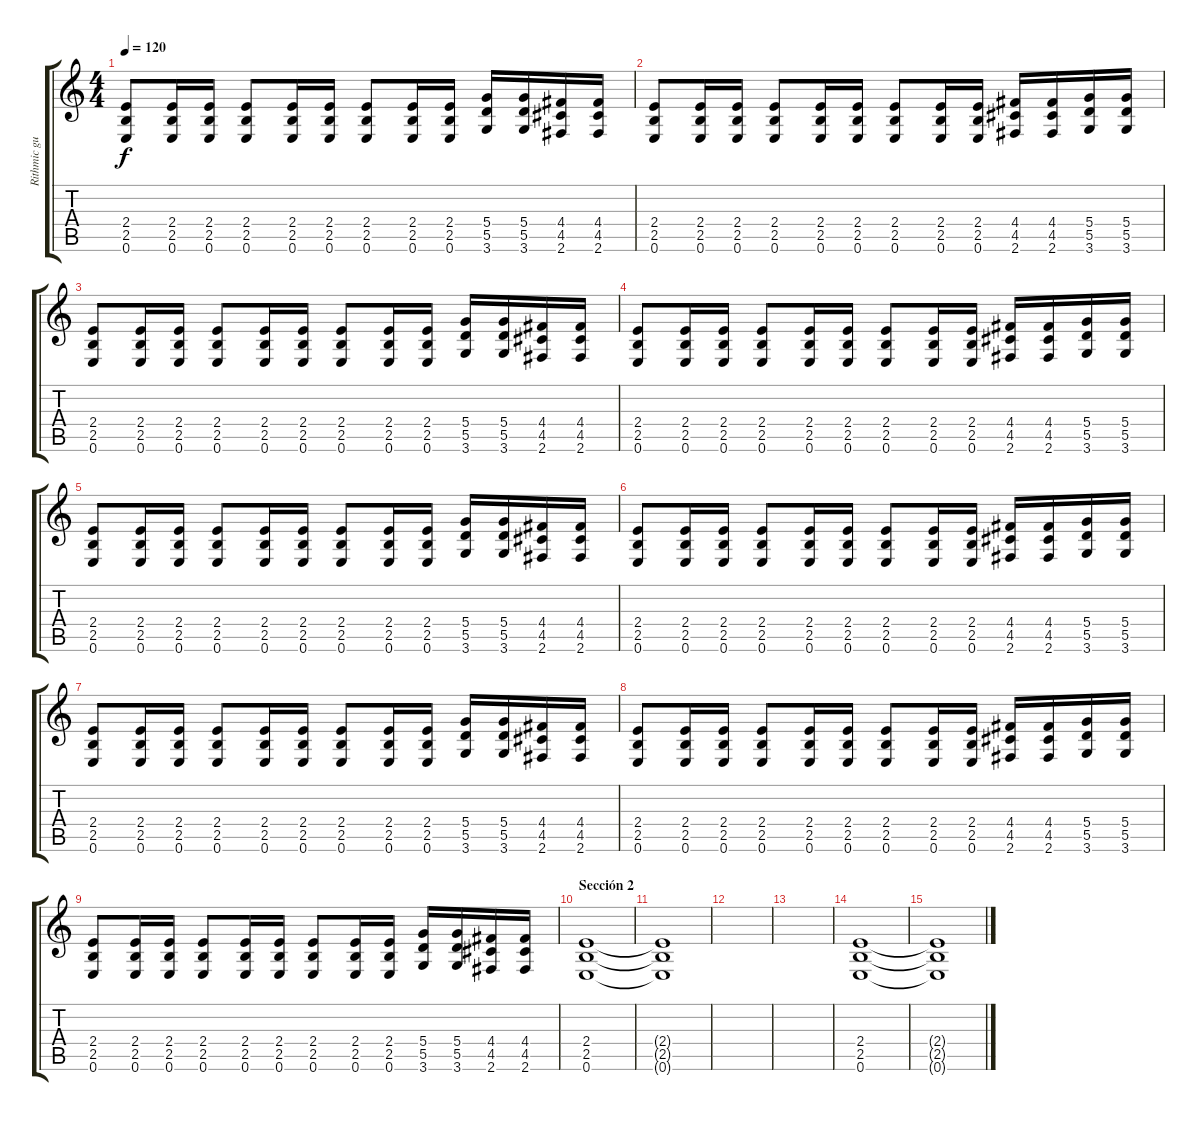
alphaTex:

\track ("Rithmic guitar" "Rithmic gu") {instrument overdrivenguitar}
\staff {score tabs}
\tuning (E4 B3 G3 D3 A2 E2) {hide}
\ts (4 4)
\tempo 120
\clef g2
\ks c
(2.4 2.5 0.6).8{dy f} (2.4 2.5 0.6).16 (2.4 2.5 0.6).16 (2.4 2.5 0.6).8 (2.4 2.5 0.6).16 (2.4 2.5 0.6).16 (2.4 2.5 0.6).8 (2.4 2.5 0.6).16 (2.4 2.5 0.6).16 (5.4 5.5 3.6).16 (5.4 5.5 3.6).16 (4.4 4.5 2.6).16 (4.4 4.5 2.6).16 |
(2.4 2.5 0.6).8 (2.4 2.5 0.6).16 (2.4 2.5 0.6).16 (2.4 2.5 0.6).8 (2.4 2.5 0.6).16 (2.4 2.5 0.6).16 (2.4 2.5 0.6).8 (2.4 2.5 0.6).16 (2.4 2.5 0.6).16 (4.4 4.5 2.6).16 (4.4 4.5 2.6).16 (5.4 5.5 3.6).16 (5.4 5.5 3.6).16 |
(2.4 2.5 0.6).8 (2.4 2.5 0.6).16 (2.4 2.5 0.6).16 (2.4 2.5 0.6).8 (2.4 2.5 0.6).16 (2.4 2.5 0.6).16 (2.4 2.5 0.6).8 (2.4 2.5 0.6).16 (2.4 2.5 0.6).16 (5.4 5.5 3.6).16 (5.4 5.5 3.6).16 (4.4 4.5 2.6).16 (4.4 4.5 2.6).16 |
(2.4 2.5 0.6).8 (2.4 2.5 0.6).16 (2.4 2.5 0.6).16 (2.4 2.5 0.6).8 (2.4 2.5 0.6).16 (2.4 2.5 0.6).16 (2.4 2.5 0.6).8 (2.4 2.5 0.6).16 (2.4 2.5 0.6).16 (4.4 4.5 2.6).16 (4.4 4.5 2.6).16 (5.4 5.5 3.6).16 (5.4 5.5 3.6).16 |
(2.4 2.5 0.6).8 (2.4 2.5 0.6).16 (2.4 2.5 0.6).16 (2.4 2.5 0.6).8 (2.4 2.5 0.6).16 (2.4 2.5 0.6).16 (2.4 2.5 0.6).8 (2.4 2.5 0.6).16 (2.4 2.5 0.6).16 (5.4 5.5 3.6).16 (5.4 5.5 3.6).16 (4.4 4.5 2.6).16 (4.4 4.5 2.6).16 |
(2.4 2.5 0.6).8 (2.4 2.5 0.6).16 (2.4 2.5 0.6).16 (2.4 2.5 0.6).8 (2.4 2.5 0.6).16 (2.4 2.5 0.6).16 (2.4 2.5 0.6).8 (2.4 2.5 0.6).16 (2.4 2.5 0.6).16 (4.4 4.5 2.6).16 (4.4 4.5 2.6).16 (5.4 5.5 3.6).16 (5.4 5.5 3.6).16 |
(2.4 2.5 0.6).8 (2.4 2.5 0.6).16 (2.4 2.5 0.6).16 (2.4 2.5 0.6).8 (2.4 2.5 0.6).16 (2.4 2.5 0.6).16 (2.4 2.5 0.6).8 (2.4 2.5 0.6).16 (2.4 2.5 0.6).16 (5.4 5.5 3.6).16 (5.4 5.5 3.6).16 (4.4 4.5 2.6).16 (4.4 4.5 2.6).16 |
(2.4 2.5 0.6).8 (2.4 2.5 0.6).16 (2.4 2.5 0.6).16 (2.4 2.5 0.6).8 (2.4 2.5 0.6).16 (2.4 2.5 0.6).16 (2.4 2.5 0.6).8 (2.4 2.5 0.6).16 (2.4 2.5 0.6).16 (4.4 4.5 2.6).16 (4.4 4.5 2.6).16 (5.4 5.5 3.6).16 (5.4 5.5 3.6).16 |
(2.4 2.5 0.6).8 (2.4 2.5 0.6).16 (2.4 2.5 0.6).16 (2.4 2.5 0.6).8 (2.4 2.5 0.6).16 (2.4 2.5 0.6).16 (2.4 2.5 0.6).8 (2.4 2.5 0.6).16 (2.4 2.5 0.6).16 (5.4 5.5 3.6).16 (5.4 5.5 3.6).16 (4.4 4.5 2.6).16 (4.4 4.5 2.6).16 |
\section ("" "Sección 2")
(2.4 2.5 0.6).1 |
(2.4{t} 2.5{t} 0.6{t}).1 |
|
|
(2.4 2.5 0.6).1 |
(2.4{t} 2.5{t} 0.6{t}).1
